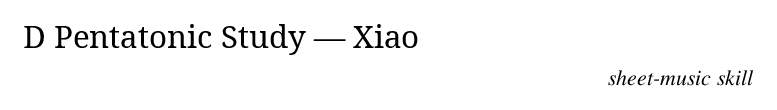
X:1
T:D Pentatonic Study — Xiao
C:sheet-music skill
M:4/4
L:1/4
Q:1/4=56
K:D
(DE)(GA)|(Bd)(dB)|(GA)(ED)|(D4)|
(de)(ga)|(bd')(d'b)|(ga)(ed)|(d4)|
D d D d | E e E e | G g G g | A4 |]
